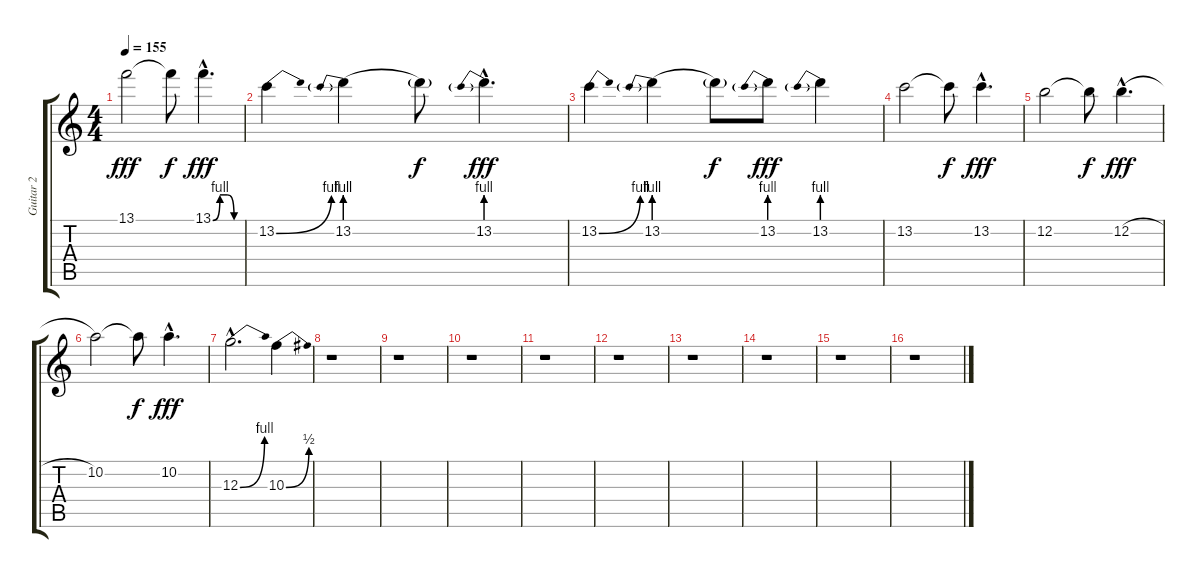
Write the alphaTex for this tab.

\track ("Guitar 2" "Guitar 2") {instrument distortionguitar}
\staff {score tabs}
\tuning (E4 B3 G3 D3 A2 E2) {hide}
\ts (4 4)
\tempo 155
\clef g2
\ks c
13.1.2{dy fff} 13.1{t}.8{dy f} 13.1{be (custom 0 0 15 4 30 4 45 0 60 0) hac}.4{d dy fff} |
13.2{be (bend 0 0 60 4)}.4 13.2{be (prebend 0 4 60 4)}.4 13.2{t}.8{dy f} 13.2{be (prebend 0 4 60 4) hac}.4{d dy fff} |
13.2{be (bend 0 0 60 4)}.4 13.2{be (prebend 0 4 60 4)}.4 13.2{t}.8{dy f} 13.2{be (prebend 0 4 60 4)}.8{dy fff} 13.2{be (prebend 0 4 60 4)}.4 |
13.2.2 13.2{t}.8{dy f} 13.2{hac}.4{d dy fff} |
12.2.2 12.2{t}.8{dy f} 12.2{h hac}.4{d dy fff} |
10.2.2 10.2{t}.8{dy f} 10.2{hac}.4{d dy fff} |
12.3{be (bend 0 0 60 4) hac}.2{d} 10.3{be (bend 0 0 60 2)}.4 |
r.1 |
r.1 |
r.1 |
r.1 |
r.1 |
r.1 |
r.1 |
r.1 |
r.1
